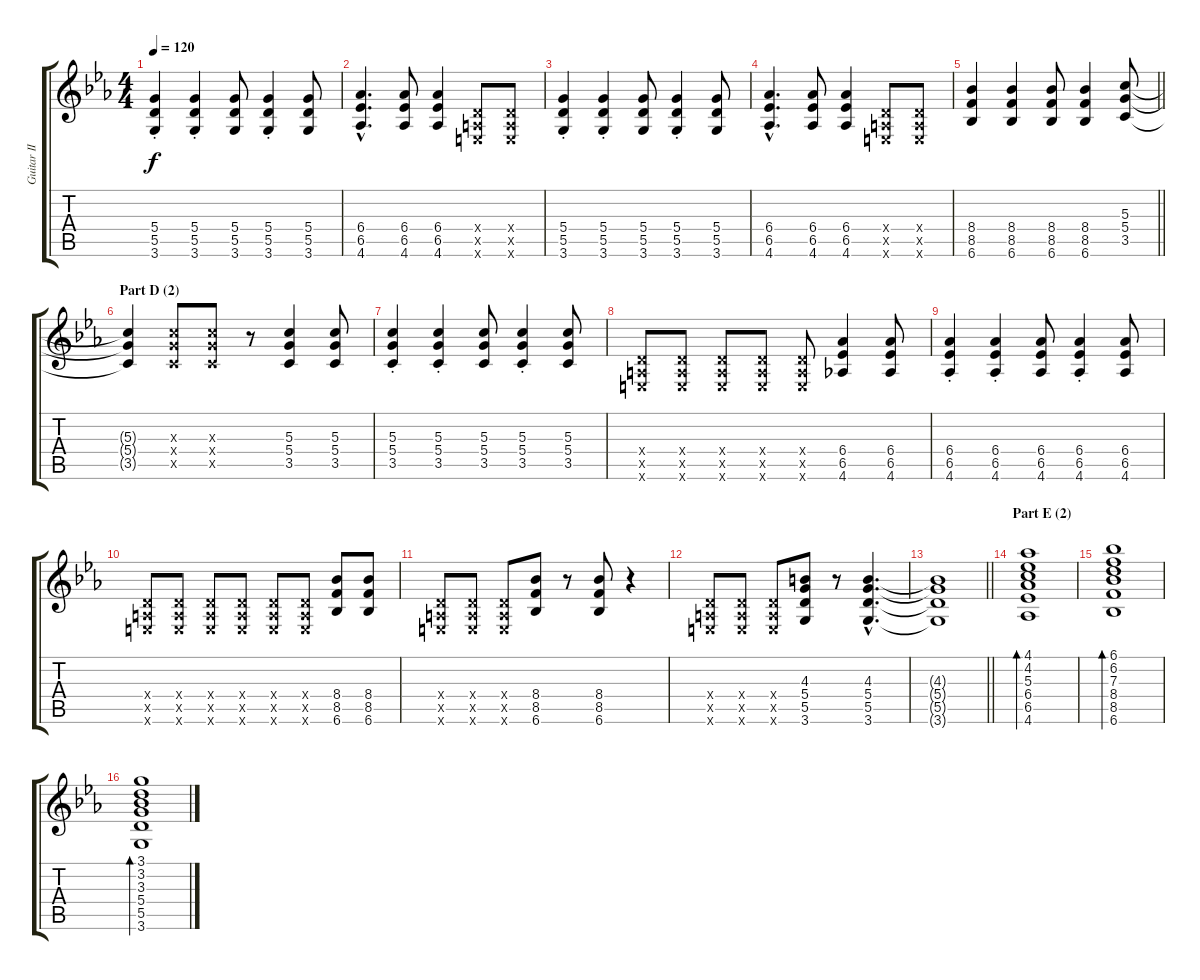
\track ("Guitar II" "Guitar II") {instrument distortionguitar}
\staff {score tabs}
\tuning (E4 B3 G3 D3 A2 E2) {hide}
\ts (4 4)
\tempo 120
\clef g2
\ks eb
(5.4{st} 5.5{st} 3.6{st}).4{dy f} (5.4{st} 5.5{st} 3.6{st}).4 (5.4 5.5 3.6).8 (5.4{st} 5.5{st} 3.6{st}).4 (5.4 5.5 3.6).8 |
(6.4{hac} 6.5{hac} 4.6{hac}).4{d} (6.4 6.5 4.6).8 (6.4 6.5 4.6).4 (0.4{x} 0.5{x} 0.6{x}).8 (0.4{x} 0.5{x} 0.6{x}).8 |
(5.4{st} 5.5{st} 3.6{st}).4 (5.4{st} 5.5{st} 3.6{st}).4 (5.4 5.5 3.6).8 (5.4{st} 5.5{st} 3.6{st}).4 (5.4 5.5 3.6).8 |
(6.4{hac} 6.5{hac} 4.6{hac}).4{d} (6.4 6.5 4.6).8 (6.4 6.5 4.6).4 (0.4{x} 0.5{x} 0.6{x}).8 (0.4{x} 0.5{x} 0.6{x}).8 |
\barLineRight lightlight
(8.4 8.5 6.6).4 (8.4 8.5 6.6).4 (8.4 8.5 6.6).8 (8.4 8.5 6.6).4 (5.3 5.4 3.5).8 |
\section ("" "Part D (2)")
(5.3{t} 5.4{t} 3.5{t}).4 (5.3{x} 5.4{x} 3.5{x}).8 (5.3{x} 5.4{x} 3.5{x}).8 r.8 (5.3 5.4 3.5).4 (5.3 5.4 3.5).8 |
(5.3{st} 5.4{st} 3.5{st}).4 (5.3{st} 5.4{st} 3.5{st}).4 (5.3 5.4 3.5).8 (5.3{st} 5.4{st} 3.5{st}).4 (5.3 5.4 3.5).8 |
(0.4{x} 0.5{x} 0.6{x}).8 (0.4{x} 0.5{x} 0.6{x}).8 (0.4{x} 0.5{x} 0.6{x}).8 (0.4{x} 0.5{x} 0.6{x}).8 (0.4{x} 0.5{x} 0.6{x}).8 (6.4 6.5 4.6).4 (6.4 6.5 4.6).8 |
(6.4{st} 6.5{st} 4.6{st}).4 (6.4{st} 6.5{st} 4.6{st}).4 (6.4 6.5 4.6).8 (6.4{st} 6.5{st} 4.6{st}).4 (6.4 6.5 4.6).8 |
(0.4{x} 0.5{x} 0.6{x}).8 (0.4{x} 0.5{x} 0.6{x}).8 (0.4{x} 0.5{x} 0.6{x}).8 (0.4{x} 0.5{x} 0.6{x}).8 (0.4{x} 0.5{x} 0.6{x}).8 (0.4{x} 0.5{x} 0.6{x}).8 (8.4 8.5 6.6).8 (8.4 8.5 6.6).8 |
(0.4{x} 0.5{x} 0.6{x}).8 (0.4{x} 0.5{x} 0.6{x}).8 (0.4{x} 0.5{x} 0.6{x}).8 (8.4 8.5 6.6).8 r.8 (8.4 8.5 6.6).8 r.4 |
(0.4{x} 0.5{x} 0.6{x}).8 (0.4{x} 0.5{x} 0.6{x}).8 (0.4{x} 0.5{x} 0.6{x}).8 (4.3 5.4 5.5 3.6).8 r.8 (4.3{hac} 5.4{hac} 5.5{hac} 3.6{hac}).4{d} |
\barLineRight lightlight
(4.3{t} 5.4{t} 5.5{t} 3.6{t}).1 |
\section ("" "Part E (2)")
(4.1 4.2 5.3 6.4 6.5 4.6).1{bd 120} |
(6.1 6.2 7.3 8.4 8.5 6.6).1{bd 120} |
(3.1 3.2 3.3 5.4 5.5 3.6).1{bd 120}
